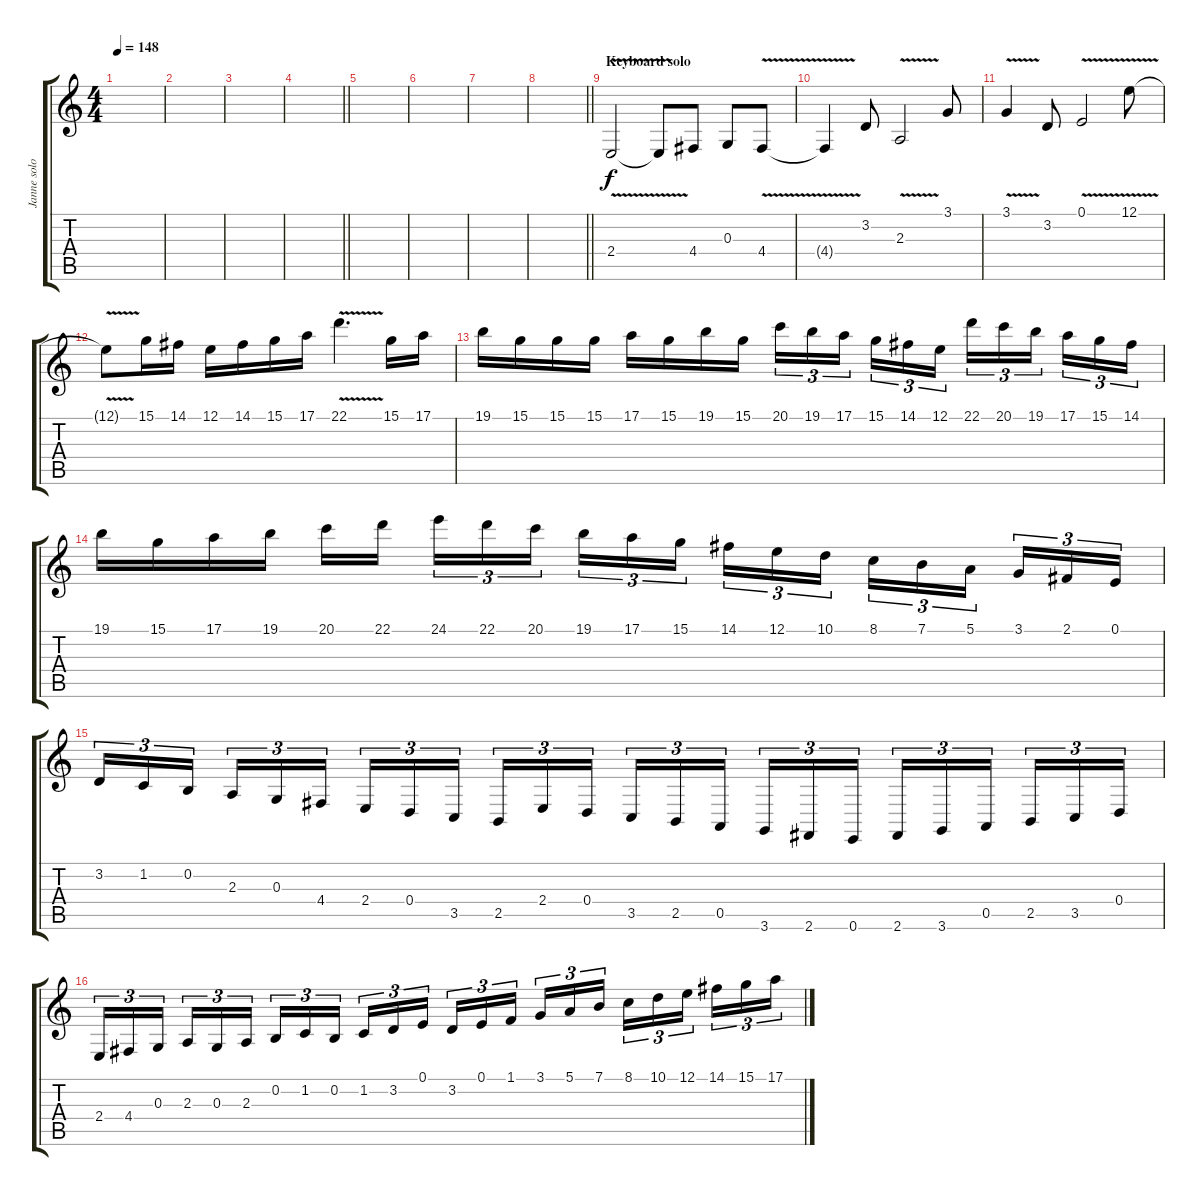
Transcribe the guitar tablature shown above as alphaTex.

\track ("Janne solo" "Janne solo") {instrument lead1square}
\staff {score tabs}
\tuning (E4 B3 G3 D3 A2 E2) {hide}
\ts (4 4)
\tempo 148
\clef g2
\ks c
|
|
|
\barLineRight lightlight
|
|
|
|
\barLineRight lightlight
|
\section ("" "Keyboard solo")
2.4{v}.2 2.4{t}.8 4.4.8 0.3.8 4.4{v}.8 |
4.4{t}.4 3.2.8 2.3{v}.2 3.1.8 |
3.1{v}.4 3.2.8 0.1{v}.2 12.1{v}.8 |
12.1{t}.8 15.1.16 14.1.16 12.1.16 14.1.16 15.1.16 17.1.16 22.1{v}.4{d} 15.1.16 17.1.16 |
19.1.16 15.1.16 15.1.16 15.1.16 17.1.16 15.1.16 19.1.16 15.1.16 20.1.16{tu (3 2)} 19.1.16{tu (3 2)} 17.1.16{tu (3 2) beam splitsecondary} 15.1.16{tu (3 2)} 14.1.16{tu (3 2)} 12.1.16{tu (3 2)} 22.1.16{tu (3 2)} 20.1.16{tu (3 2)} 19.1.16{tu (3 2) beam splitsecondary} 17.1.16{tu (3 2)} 15.1.16{tu (3 2)} 14.1.16{tu (3 2)} |
19.1.16 15.1.16 17.1.16 19.1.16 20.1.16 22.1.16{beam splitsecondary} 24.1.16{tu (3 2)} 22.1.16{tu (3 2)} 20.1.16{tu (3 2)} 19.1.16{tu (3 2)} 17.1.16{tu (3 2)} 15.1.16{tu (3 2) beam splitsecondary} 14.1.16{tu (3 2)} 12.1.16{tu (3 2)} 10.1.16{tu (3 2)} 8.1.16{tu (3 2)} 7.1.16{tu (3 2)} 5.1.16{tu (3 2) beam splitsecondary} 3.1.16{tu (3 2)} 2.1.16{tu (3 2)} 0.1.16{tu (3 2)} |
3.2.16{tu (3 2)} 1.2.16{tu (3 2)} 0.2.16{tu (3 2) beam splitsecondary} 2.3.16{tu (3 2)} 0.3.16{tu (3 2)} 4.4.16{tu (3 2)} 2.4.16{tu (3 2)} 0.4.16{tu (3 2)} 3.5.16{tu (3 2) beam splitsecondary} 2.5.16{tu (3 2)} 2.4.16{tu (3 2)} 0.4.16{tu (3 2)} 3.5.16{tu (3 2)} 2.5.16{tu (3 2)} 0.5.16{tu (3 2) beam splitsecondary} 3.6.16{tu (3 2)} 2.6.16{tu (3 2)} 0.6.16{tu (3 2)} 2.6.16{tu (3 2)} 3.6.16{tu (3 2)} 0.5.16{tu (3 2) beam splitsecondary} 2.5.16{tu (3 2)} 3.5.16{tu (3 2)} 0.4.16{tu (3 2)} |
2.4.16{tu (3 2)} 4.4.16{tu (3 2)} 0.3.16{tu (3 2) beam splitsecondary} 2.3.16{tu (3 2)} 0.3.16{tu (3 2)} 2.3.16{tu (3 2)} 0.2.16{tu (3 2)} 1.2.16{tu (3 2)} 0.2.16{tu (3 2) beam splitsecondary} 1.2.16{tu (3 2)} 3.2.16{tu (3 2)} 0.1.16{tu (3 2)} 3.2.16{tu (3 2)} 0.1.16{tu (3 2)} 1.1.16{tu (3 2) beam splitsecondary} 3.1.16{tu (3 2)} 5.1.16{tu (3 2)} 7.1.16{tu (3 2)} 8.1.16{tu (3 2)} 10.1.16{tu (3 2)} 12.1.16{tu (3 2) beam splitsecondary} 14.1.16{tu (3 2)} 15.1.16{tu (3 2)} 17.1.16{tu (3 2)}
